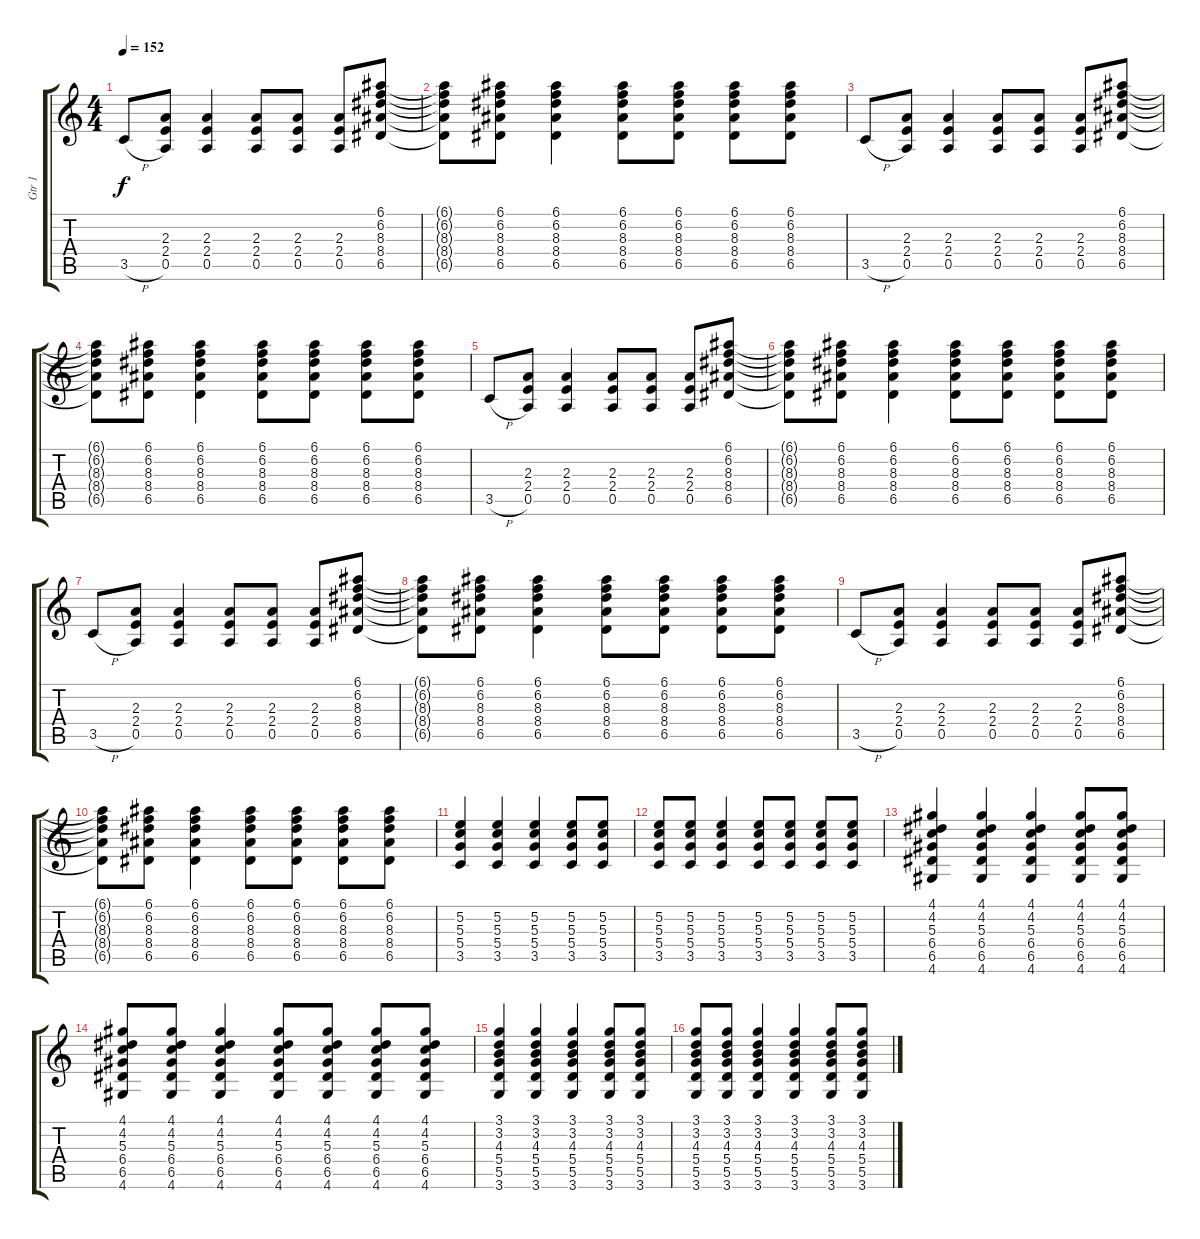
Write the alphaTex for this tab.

\track ("Gtr 1" "Gtr 1") {instrument distortionguitar}
\staff {score tabs}
\tuning (E4 B3 G3 D3 A2 E2) {hide}
\ts (4 4)
\tempo 152
\clef g2
\ks c
3.5{h}.8{dy f} (2.3 2.4 0.5).8 (2.3 2.4 0.5).4 (2.3 2.4 0.5).8 (2.3 2.4 0.5).8 (2.3 2.4 0.5).8 (6.1 6.2 8.3 8.4 6.5).8 |
(6.1{t} 6.2{t} 8.3{t} 8.4{t} 6.5{t}).8 (6.1 6.2 8.3 8.4 6.5).8 (6.1 6.2 8.3 8.4 6.5).4 (6.1 6.2 8.3 8.4 6.5).8 (6.1 6.2 8.3 8.4 6.5).8 (6.1 6.2 8.3 8.4 6.5).8 (6.1 6.2 8.3 8.4 6.5).8 |
3.5{h}.8 (2.3 2.4 0.5).8 (2.3 2.4 0.5).4 (2.3 2.4 0.5).8 (2.3 2.4 0.5).8 (2.3 2.4 0.5).8 (6.1 6.2 8.3 8.4 6.5).8 |
(6.1{t} 6.2{t} 8.3{t} 8.4{t} 6.5{t}).8 (6.1 6.2 8.3 8.4 6.5).8 (6.1 6.2 8.3 8.4 6.5).4 (6.1 6.2 8.3 8.4 6.5).8 (6.1 6.2 8.3 8.4 6.5).8 (6.1 6.2 8.3 8.4 6.5).8 (6.1 6.2 8.3 8.4 6.5).8 |
3.5{h}.8 (2.3 2.4 0.5).8 (2.3 2.4 0.5).4 (2.3 2.4 0.5).8 (2.3 2.4 0.5).8 (2.3 2.4 0.5).8 (6.1 6.2 8.3 8.4 6.5).8 |
(6.1{t} 6.2{t} 8.3{t} 8.4{t} 6.5{t}).8 (6.1 6.2 8.3 8.4 6.5).8 (6.1 6.2 8.3 8.4 6.5).4 (6.1 6.2 8.3 8.4 6.5).8 (6.1 6.2 8.3 8.4 6.5).8 (6.1 6.2 8.3 8.4 6.5).8 (6.1 6.2 8.3 8.4 6.5).8 |
3.5{h}.8 (2.3 2.4 0.5).8 (2.3 2.4 0.5).4 (2.3 2.4 0.5).8 (2.3 2.4 0.5).8 (2.3 2.4 0.5).8 (6.1 6.2 8.3 8.4 6.5).8 |
(6.1{t} 6.2{t} 8.3{t} 8.4{t} 6.5{t}).8 (6.1 6.2 8.3 8.4 6.5).8 (6.1 6.2 8.3 8.4 6.5).4 (6.1 6.2 8.3 8.4 6.5).8 (6.1 6.2 8.3 8.4 6.5).8 (6.1 6.2 8.3 8.4 6.5).8 (6.1 6.2 8.3 8.4 6.5).8 |
3.5{h}.8 (2.3 2.4 0.5).8 (2.3 2.4 0.5).4 (2.3 2.4 0.5).8 (2.3 2.4 0.5).8 (2.3 2.4 0.5).8 (6.1 6.2 8.3 8.4 6.5).8 |
(6.1{t} 6.2{t} 8.3{t} 8.4{t} 6.5{t}).8 (6.1 6.2 8.3 8.4 6.5).8 (6.1 6.2 8.3 8.4 6.5).4 (6.1 6.2 8.3 8.4 6.5).8 (6.1 6.2 8.3 8.4 6.5).8 (6.1 6.2 8.3 8.4 6.5).8 (6.1 6.2 8.3 8.4 6.5).8 |
(5.2 5.3 5.4 3.5).4 (5.2 5.3 5.4 3.5).4 (5.2 5.3 5.4 3.5).4 (5.2 5.3 5.4 3.5).8 (5.2 5.3 5.4 3.5).8 |
(5.2 5.3 5.4 3.5).8 (5.2 5.3 5.4 3.5).8 (5.2 5.3 5.4 3.5).4 (5.2 5.3 5.4 3.5).8 (5.2 5.3 5.4 3.5).8 (5.2 5.3 5.4 3.5).8 (5.2 5.3 5.4 3.5).8 |
(4.1 4.2 5.3 6.4 6.5 4.6).4 (4.1 4.2 5.3 6.4 6.5 4.6).4 (4.1 4.2 5.3 6.4 6.5 4.6).4 (4.1 4.2 5.3 6.4 6.5 4.6).8 (4.1 4.2 5.3 6.4 6.5 4.6).8 |
(4.1 4.2 5.3 6.4 6.5 4.6).8 (4.1 4.2 5.3 6.4 6.5 4.6).8 (4.1 4.2 5.3 6.4 6.5 4.6).4 (4.1 4.2 5.3 6.4 6.5 4.6).8 (4.1 4.2 5.3 6.4 6.5 4.6).8 (4.1 4.2 5.3 6.4 6.5 4.6).8 (4.1 4.2 5.3 6.4 6.5 4.6).8 |
(3.1 3.2 4.3 5.4 5.5 3.6).4 (3.1 3.2 4.3 5.4 5.5 3.6).4 (3.1 3.2 4.3 5.4 5.5 3.6).4 (3.1 3.2 4.3 5.4 5.5 3.6).8 (3.1 3.2 4.3 5.4 5.5 3.6).8 |
(3.1 3.2 4.3 5.4 5.5 3.6).8 (3.1 3.2 4.3 5.4 5.5 3.6).8 (3.1 3.2 4.3 5.4 5.5 3.6).4 (3.1 3.2 4.3 5.4 5.5 3.6).4 (3.1 3.2 4.3 5.4 5.5 3.6).8 (3.1 3.2 4.3 5.4 5.5 3.6).8
